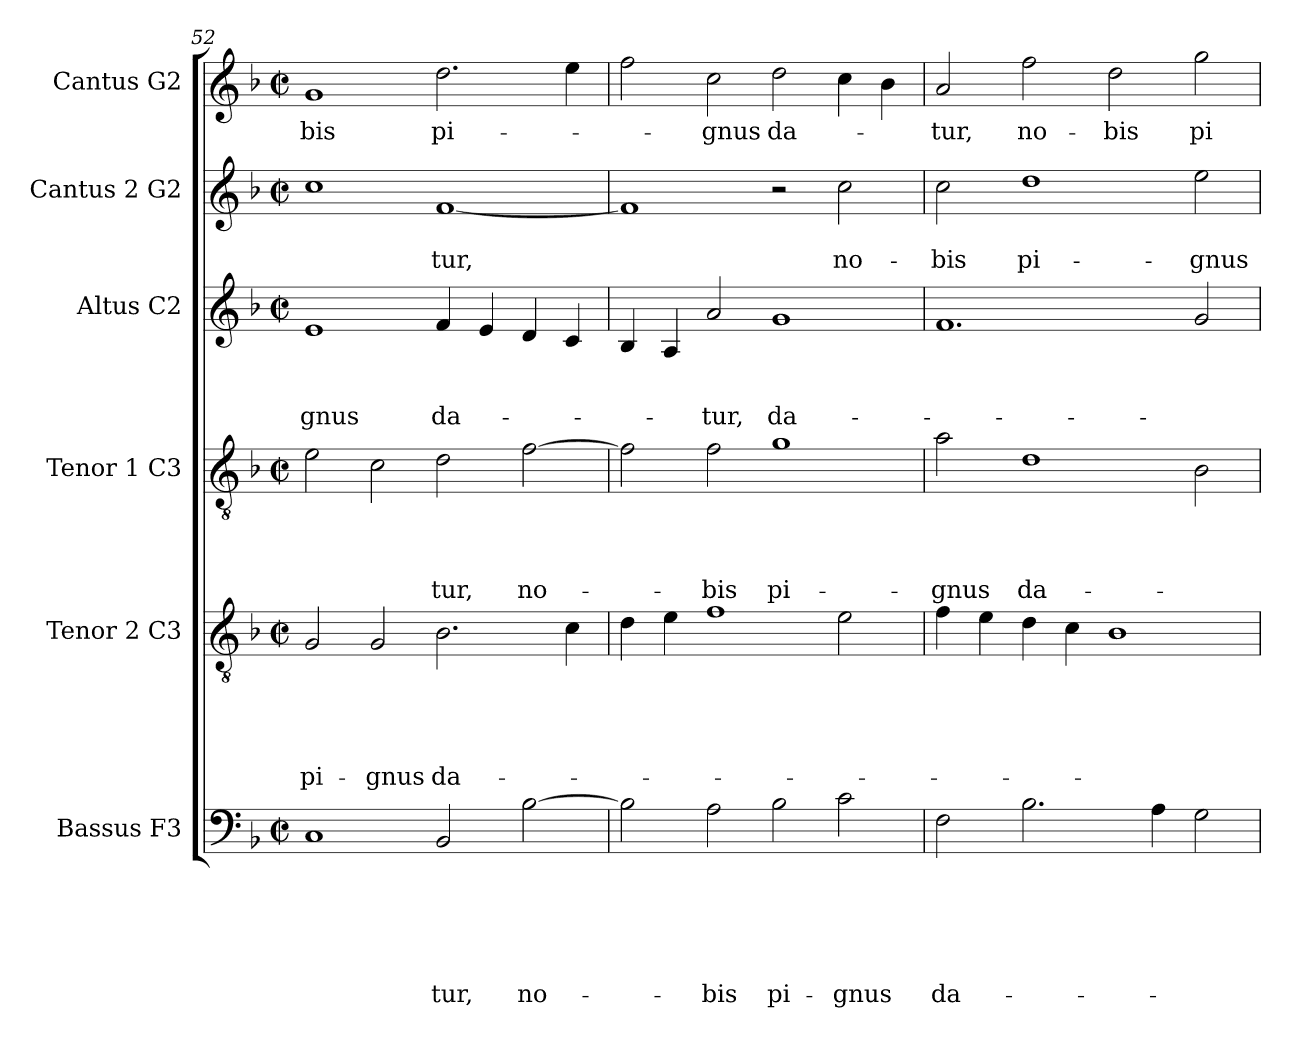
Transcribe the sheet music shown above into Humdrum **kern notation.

**kern	**text	**text	**text	**text	**text	**text	**kern	**text	**text	**text	**text	**text	**kern	**text	**text	**text	**text	**kern	**text	**text	**text	**kern	**text	**text	**kern	**text
*part6	*part6	*part6	*part6	*part6	*part6	*part6	*part5	*part5	*part5	*part5	*part5	*part5	*part4	*part4	*part4	*part4	*part4	*part3	*part3	*part3	*part3	*part2	*part2	*part2	*part1	*part1
*staff6	*staff6	*staff6	*staff6	*staff6	*staff6	*staff6	*staff5	*staff5	*staff5	*staff5	*staff5	*staff5	*staff4	*staff4	*staff4	*staff4	*staff4	*staff3	*staff3	*staff3	*staff3	*staff2	*staff2	*staff2	*staff1	*staff1
*I"Bassus F3	*	*	*	*	*	*	*I"Tenor 2 C3	*	*	*	*	*	*I"Tenor 1 C3	*	*	*	*	*I"Altus C2	*	*	*	*I"Cantus 2 G2	*	*	*I"Cantus G2	*
*clefF4	*	*	*	*	*	*	*clefGv2	*	*	*	*	*	*clefGv2	*	*	*	*	*clefG2	*	*	*	*clefG2	*	*	*clefG2	*
*k[b-]	*	*	*	*	*	*	*k[b-]	*	*	*	*	*	*k[b-]	*	*	*	*	*k[b-]	*	*	*	*k[b-]	*	*	*k[b-]	*
*F:	*	*	*	*	*	*	*F:	*	*	*	*	*	*F:	*	*	*	*	*F:	*	*	*	*F:	*	*	*F:	*
*M2/2	*	*	*	*	*	*	*M2/2	*	*	*	*	*	*M2/2	*	*	*	*	*M2/2	*	*	*	*M2/2	*	*	*M2/2	*
*met(c|)	*	*	*	*	*	*	*met(c|)	*	*	*	*	*	*met(c|)	*	*	*	*	*met(c|)	*	*	*	*met(c|)	*	*	*met(c|)	*
=52	=52	=52	=52	=52	=52	=52	=52	=52	=52	=52	=52	=52	=52	=52	=52	=52	=52	=52	=52	=52	=52	=52	=52	=52	=52	=52
!	!	!	!	!	!	!	!	!	!	!	!	!LO:LY:b	!	!	!	!	!	!	!	!	!LO:LY:b	!	!	!	!	!LO:LY:b
1C	.	.	.	.	.	.	2G/	.	.	.	.	pi-	2e\	.	.	.	.	1e	.	.	-gnus	1cc	.	.	1g	-bis
!	!	!	!	!	!	!	!	!	!	!	!	!LO:LY:b	!	!	!	!	!	!	!	!	!	!	!	!	!	!
.	.	.	.	.	.	.	2G/	.	.	.	.	-gnus	2c\	.	.	.	.	.	.	.	.	.	.	.	.	.
!	!	!	!	!	!	!LO:LY:b	!	!	!	!	!	!LO:LY:b	!	!	!	!	!LO:LY:b	!	!	!	!LO:LY:b	!	!	!LO:LY:b	!	!LO:LY:b
2BB-/	.	.	.	.	.	-tur,	2.B-\	.	.	.	.	da-	2d\	.	.	.	-tur,	4f/	.	.	da-	[<1f	.	-tur,	2.dd\	pi-
.	.	.	.	.	.	.	.	.	.	.	.	.	.	.	.	.	.	4e/	.	.	.	.	.	.	.	.
!	!	!	!	!	!	!LO:LY:b	!	!	!	!	!	!	!	!	!	!	!LO:LY:b	!	!	!	!	!	!	!	!	!
[>2B-\	.	.	.	.	.	no-	.	.	.	.	.	.	[>2f\	.	.	.	no-	4d/	.	.	.	.	.	.	.	.
.	.	.	.	.	.	.	4c\	.	.	.	.	.	.	.	.	.	.	4c/	.	.	.	.	.	.	4ee\	.
=53	=53	=53	=53	=53	=53	=53	=53	=53	=53	=53	=53	=53	=53	=53	=53	=53	=53	=53	=53	=53	=53	=53	=53	=53	=53	=53
2B-\]	.	.	.	.	.	.	4d\	.	.	.	.	.	2f\]	.	.	.	.	4B-/	.	.	.	1f]	.	.	2ff\	.
.	.	.	.	.	.	.	4e\	.	.	.	.	.	.	.	.	.	.	4A/	.	.	.	.	.	.	.	.
!	!	!	!	!	!	!LO:LY:b	!	!	!	!	!	!	!	!	!	!	!LO:LY:b	!	!	!	!LO:LY:b	!	!	!	!	!LO:LY:b
2A\	.	.	.	.	.	-bis	1f	.	.	.	.	.	2f\	.	.	.	-bis	2a/	.	.	-tur,	.	.	.	2cc\	-gnus
!	!	!	!	!	!	!LO:LY:b	!	!	!	!	!	!	!	!	!	!	!LO:LY:b	!	!	!	!LO:LY:b	!	!	!	!	!LO:LY:b
2B-\	.	.	.	.	.	pi-	.	.	.	.	.	.	1g	.	.	.	pi-	1g	.	.	da-	2r	.	.	2dd\	da-
!	!	!	!	!	!	!LO:LY:b	!	!	!	!	!	!	!	!	!	!	!	!	!	!	!	!	!	!LO:LY:b	!	!
2c\	.	.	.	.	.	-gnus	2e\	.	.	.	.	.	.	.	.	.	.	.	.	.	.	2cc\	.	no-	4cc\	.
.	.	.	.	.	.	.	.	.	.	.	.	.	.	.	.	.	.	.	.	.	.	.	.	.	4b-\	.
=54	=54	=54	=54	=54	=54	=54	=54	=54	=54	=54	=54	=54	=54	=54	=54	=54	=54	=54	=54	=54	=54	=54	=54	=54	=54	=54
!	!	!	!	!	!	!LO:LY:b	!	!	!	!	!	!	!	!	!	!	!LO:LY:b	!	!	!	!	!	!	!LO:LY:b	!	!LO:LY:b
2F\	.	.	.	.	.	da-	4f\	.	.	.	.	.	2a\	.	.	.	-gnus	1.f	.	.	.	2cc\	.	-bis	2a/	-tur,
.	.	.	.	.	.	.	4e\	.	.	.	.	.	.	.	.	.	.	.	.	.	.	.	.	.	.	.
!	!	!	!	!	!	!	!	!	!	!	!	!	!	!	!	!	!LO:LY:b	!	!	!	!	!	!	!LO:LY:b	!	!LO:LY:b
2.B-\	.	.	.	.	.	.	4d\	.	.	.	.	.	1d	.	.	.	da-	.	.	.	.	1dd	.	pi-	2ff\	no-
.	.	.	.	.	.	.	4c\	.	.	.	.	.	.	.	.	.	.	.	.	.	.	.	.	.	.	.
!	!	!	!	!	!	!	!	!	!	!	!	!	!	!	!	!	!	!	!	!	!	!	!	!	!	!LO:LY:b
.	.	.	.	.	.	.	1B-	.	.	.	.	.	.	.	.	.	.	.	.	.	.	.	.	.	2dd\	-bis
4A\	.	.	.	.	.	.	.	.	.	.	.	.	.	.	.	.	.	.	.	.	.	.	.	.	.	.
!	!	!	!	!	!	!	!	!	!	!	!	!	!	!	!	!	!	!	!	!	!	!	!	!LO:LY:b	!	!LO:LY:b
2G\	.	.	.	.	.	.	.	.	.	.	.	.	2B-\	.	.	.	.	2g/	.	.	.	2ee\	.	-gnus	2gg\	pi-
=	=	=	=	=	=	=	=	=	=	=	=	=	=	=	=	=	=	=	=	=	=	=	=	=	=	=
*-	*-	*-	*-	*-	*-	*-	*-	*-	*-	*-	*-	*-	*-	*-	*-	*-	*-	*-	*-	*-	*-	*-	*-	*-	*-	*-
